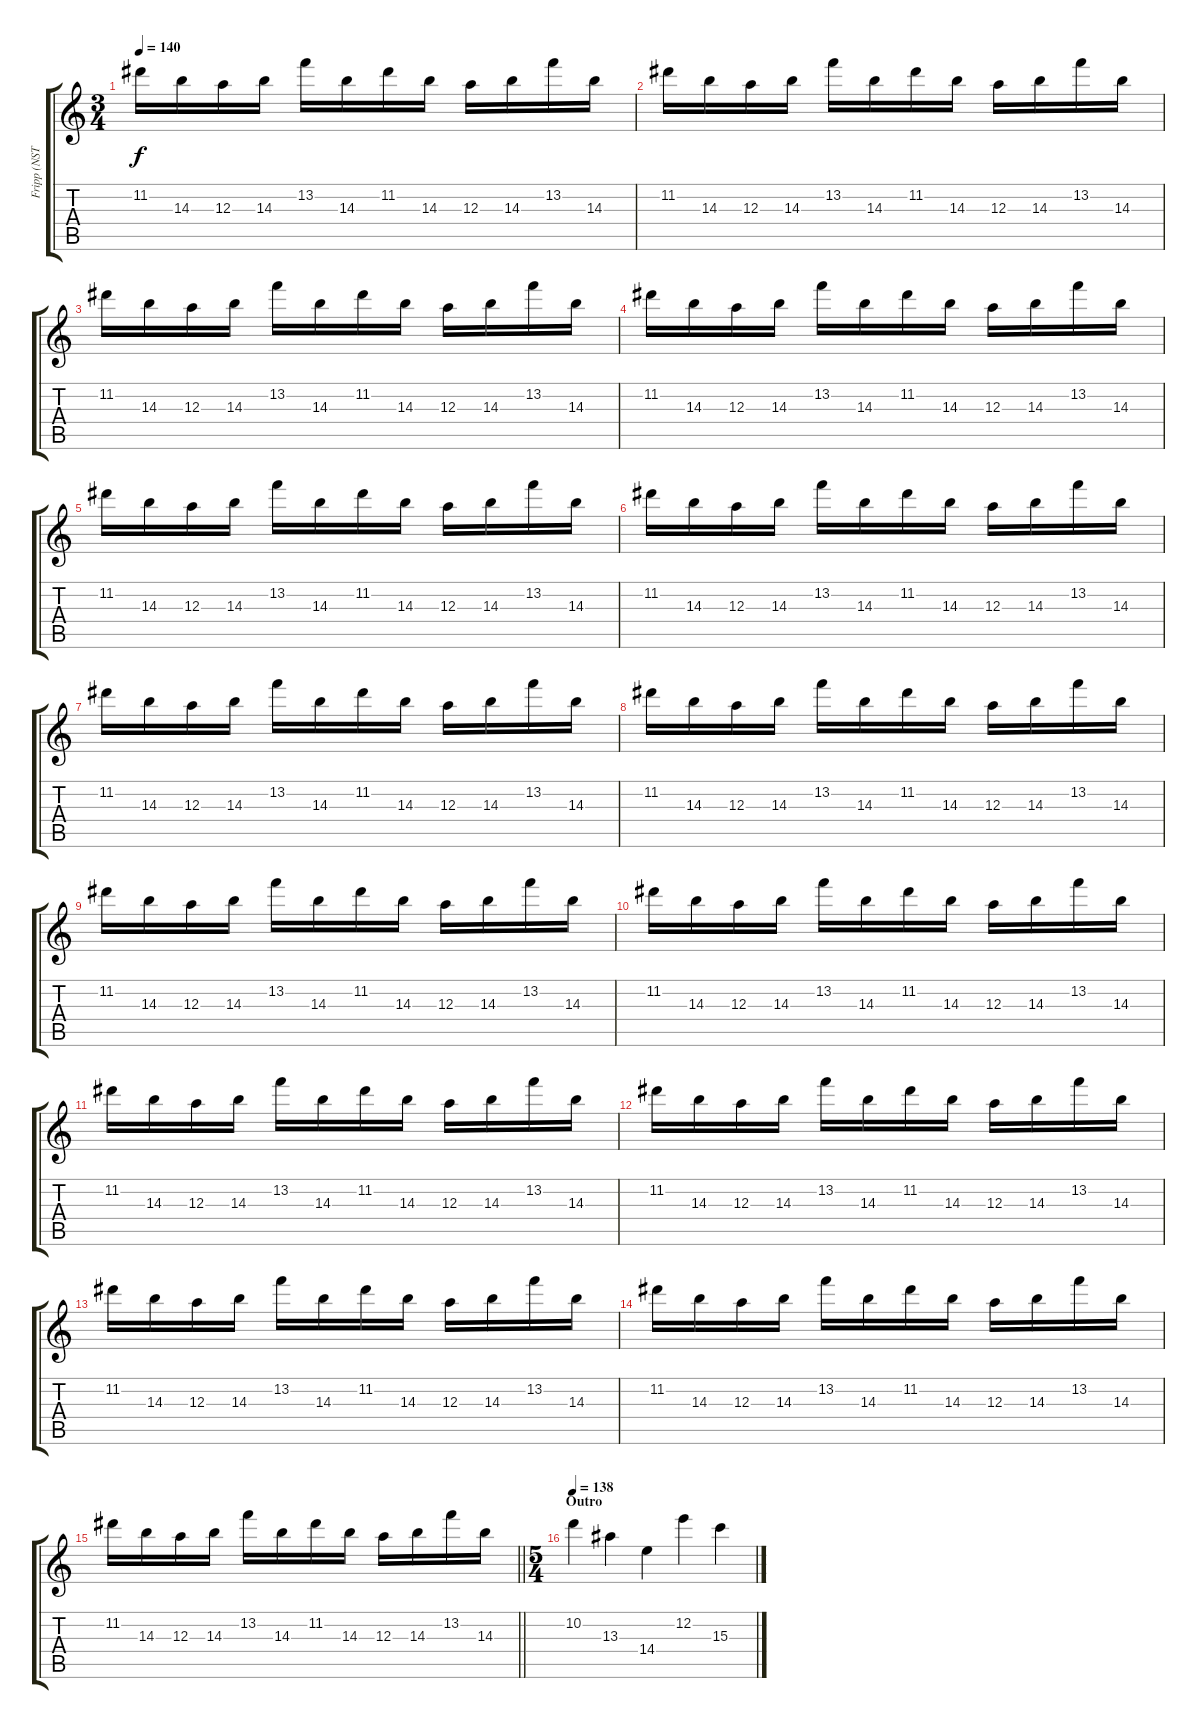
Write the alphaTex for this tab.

\track ("Fripp (NST)" "Fripp (NST") {instrument electricguitarclean}
\staff {score tabs}
\tuning (G4 E4 A3 D3 G2 C2) {hide}
\ts (3 4)
\tempo 140
\clef g2
\ks c
11.2.16{dy f} 14.3.16 12.3.16 14.3.16 13.2.16 14.3.16 11.2.16 14.3.16 12.3.16 14.3.16 13.2.16 14.3.16 |
11.2.16 14.3.16 12.3.16 14.3.16 13.2.16 14.3.16 11.2.16 14.3.16 12.3.16 14.3.16 13.2.16 14.3.16 |
11.2.16 14.3.16 12.3.16 14.3.16 13.2.16 14.3.16 11.2.16 14.3.16 12.3.16 14.3.16 13.2.16 14.3.16 |
11.2.16 14.3.16 12.3.16 14.3.16 13.2.16 14.3.16 11.2.16 14.3.16 12.3.16 14.3.16 13.2.16 14.3.16 |
11.2.16 14.3.16 12.3.16 14.3.16 13.2.16 14.3.16 11.2.16 14.3.16 12.3.16 14.3.16 13.2.16 14.3.16 |
11.2.16 14.3.16 12.3.16 14.3.16 13.2.16 14.3.16 11.2.16 14.3.16 12.3.16 14.3.16 13.2.16 14.3.16 |
11.2.16 14.3.16 12.3.16 14.3.16 13.2.16 14.3.16 11.2.16 14.3.16 12.3.16 14.3.16 13.2.16 14.3.16 |
11.2.16 14.3.16 12.3.16 14.3.16 13.2.16 14.3.16 11.2.16 14.3.16 12.3.16 14.3.16 13.2.16 14.3.16 |
11.2.16 14.3.16 12.3.16 14.3.16 13.2.16 14.3.16 11.2.16 14.3.16 12.3.16 14.3.16 13.2.16 14.3.16 |
11.2.16 14.3.16 12.3.16 14.3.16 13.2.16 14.3.16 11.2.16 14.3.16 12.3.16 14.3.16 13.2.16 14.3.16 |
11.2.16 14.3.16 12.3.16 14.3.16 13.2.16 14.3.16 11.2.16 14.3.16 12.3.16 14.3.16 13.2.16 14.3.16 |
11.2.16 14.3.16 12.3.16 14.3.16 13.2.16 14.3.16 11.2.16 14.3.16 12.3.16 14.3.16 13.2.16 14.3.16 |
11.2.16 14.3.16 12.3.16 14.3.16 13.2.16 14.3.16 11.2.16 14.3.16 12.3.16 14.3.16 13.2.16 14.3.16 |
11.2.16 14.3.16 12.3.16 14.3.16 13.2.16 14.3.16 11.2.16 14.3.16 12.3.16 14.3.16 13.2.16 14.3.16 |
\barLineRight lightlight
11.2.16 14.3.16 12.3.16 14.3.16 13.2.16 14.3.16 11.2.16 14.3.16 12.3.16 14.3.16 13.2.16 14.3.16 |
\ts (5 4)
\section ("" "Outro")
\tempo 138
10.2.4 13.3.4 14.4.4 12.2.4 15.3.4
